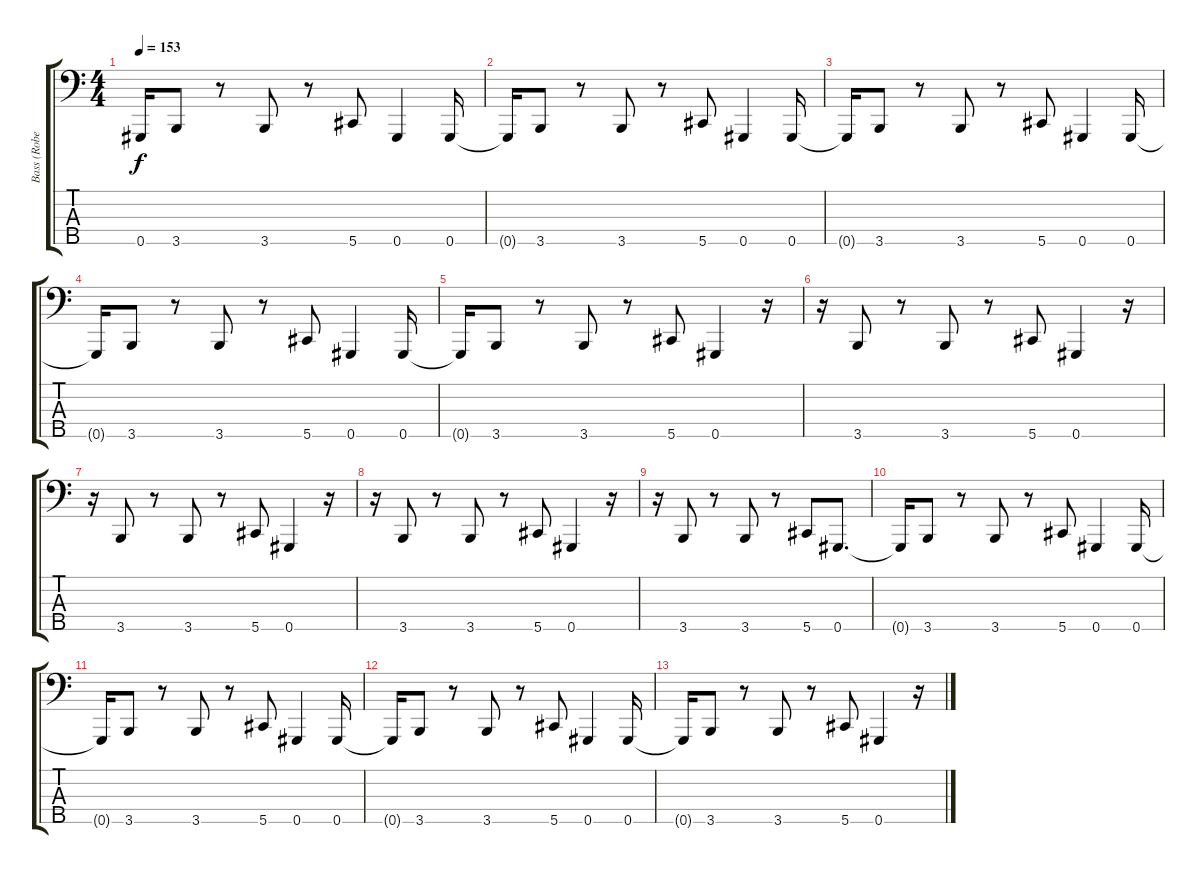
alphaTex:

\track ("Bass (Robert Trujillo)" "Bass (Robe") {instrument electricbassfinger}
\staff {score tabs}
\tuning (E2 B1 Gb1 B0 Ab0) {hide}
\ts (4 4)
\tempo 153
\clef f4
\ks c
0.5{t}.16{dy f} 3.5.8 r.8 3.5.8 r.8 5.5.8 0.5.4 0.5.16 |
0.5{t}.16 3.5.8 r.8 3.5.8 r.8 5.5.8 0.5.4 0.5.16 |
0.5{t}.16 3.5.8 r.8 3.5.8 r.8 5.5.8 0.5.4 0.5.16 |
0.5{t}.16 3.5.8 r.8 3.5.8 r.8 5.5.8 0.5.4 0.5.16 |
0.5{t}.16 3.5.8 r.8 3.5.8 r.8 5.5.8 0.5.4 r.16 |
r.16 3.5.8 r.8 3.5.8 r.8 5.5.8 0.5.4 r.16 |
r.16 3.5.8 r.8 3.5.8 r.8 5.5.8 0.5.4 r.16 |
r.16 3.5.8 r.8 3.5.8 r.8 5.5.8 0.5.4 r.16 |
r.16 3.5.8 r.8 3.5.8 r.8 5.5.8 0.5.8{d} |
0.5{t}.16 3.5.8 r.8 3.5.8 r.8 5.5.8 0.5.4 0.5.16 |
0.5{t}.16 3.5.8 r.8 3.5.8 r.8 5.5.8 0.5.4 0.5.16 |
0.5{t}.16 3.5.8 r.8 3.5.8 r.8 5.5.8 0.5.4 0.5.16 |
0.5{t}.16 3.5.8 r.8 3.5.8 r.8 5.5.8 0.5.4 r.16
